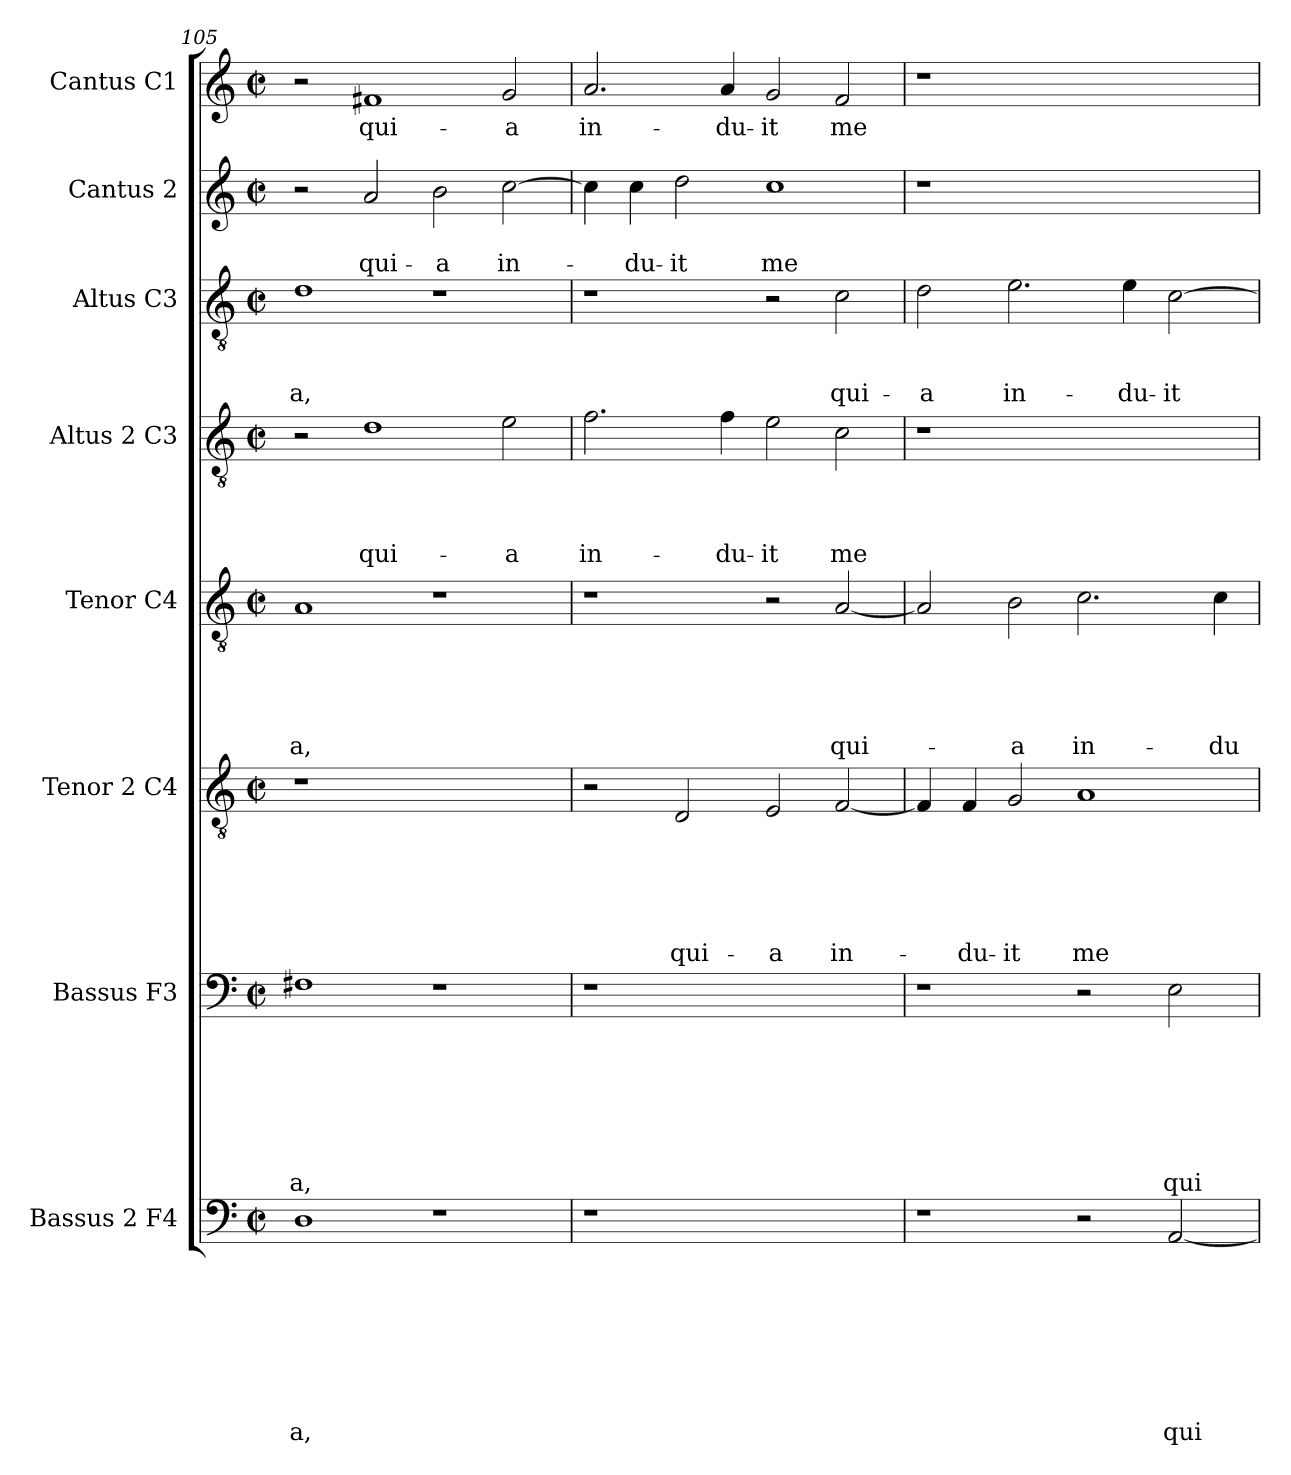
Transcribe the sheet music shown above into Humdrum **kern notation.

**kern	**text	**text	**text	**text	**text	**text	**text	**text	**kern	**text	**text	**text	**text	**text	**text	**text	**kern	**text	**text	**text	**text	**text	**text	**kern	**text	**text	**text	**text	**text	**kern	**text	**text	**text	**text	**kern	**text	**text	**text	**kern	**text	**text	**kern	**text
*part8	*part8	*part8	*part8	*part8	*part8	*part8	*part8	*part8	*part7	*part7	*part7	*part7	*part7	*part7	*part7	*part7	*part6	*part6	*part6	*part6	*part6	*part6	*part6	*part5	*part5	*part5	*part5	*part5	*part5	*part4	*part4	*part4	*part4	*part4	*part3	*part3	*part3	*part3	*part2	*part2	*part2	*part1	*part1
*staff8	*staff8	*staff8	*staff8	*staff8	*staff8	*staff8	*staff8	*staff8	*staff7	*staff7	*staff7	*staff7	*staff7	*staff7	*staff7	*staff7	*staff6	*staff6	*staff6	*staff6	*staff6	*staff6	*staff6	*staff5	*staff5	*staff5	*staff5	*staff5	*staff5	*staff4	*staff4	*staff4	*staff4	*staff4	*staff3	*staff3	*staff3	*staff3	*staff2	*staff2	*staff2	*staff1	*staff1
*I"Bassus 2 F4	*	*	*	*	*	*	*	*	*I"Bassus F3	*	*	*	*	*	*	*	*I"Tenor 2 C4	*	*	*	*	*	*	*I"Tenor C4	*	*	*	*	*	*I"Altus 2 C3	*	*	*	*	*I"Altus C3	*	*	*	*I"Cantus 2	*	*	*I"Cantus C1	*
*I'B2	*	*	*	*	*	*	*	*	*I'B	*	*	*	*	*	*	*	*I'T2	*	*	*	*	*	*	*I'T	*	*	*	*	*	*I'A2	*	*	*	*	*I'A	*	*	*	*I'C2	*	*	*I'C	*
*clefF4	*	*	*	*	*	*	*	*	*clefF4	*	*	*	*	*	*	*	*clefGv2	*	*	*	*	*	*	*clefGv2	*	*	*	*	*	*clefGv2	*	*	*	*	*clefGv2	*	*	*	*clefG2	*	*	*clefG2	*
*k[]	*	*	*	*	*	*	*	*	*k[]	*	*	*	*	*	*	*	*k[]	*	*	*	*	*	*	*k[]	*	*	*	*	*	*k[]	*	*	*	*	*k[]	*	*	*	*k[]	*	*	*k[]	*
*C:	*	*	*	*	*	*	*	*	*C:	*	*	*	*	*	*	*	*C:	*	*	*	*	*	*	*C:	*	*	*	*	*	*C:	*	*	*	*	*C:	*	*	*	*C:	*	*	*C:	*
*M2/2	*	*	*	*	*	*	*	*	*M2/2	*	*	*	*	*	*	*	*M2/2	*	*	*	*	*	*	*M2/2	*	*	*	*	*	*M2/2	*	*	*	*	*M2/2	*	*	*	*M2/2	*	*	*M2/2	*
*met(c|)	*	*	*	*	*	*	*	*	*met(c|)	*	*	*	*	*	*	*	*met(c|)	*	*	*	*	*	*	*met(c|)	*	*	*	*	*	*met(c|)	*	*	*	*	*met(c|)	*	*	*	*met(c|)	*	*	*met(c|)	*
=105	=105	=105	=105	=105	=105	=105	=105	=105	=105	=105	=105	=105	=105	=105	=105	=105	=105	=105	=105	=105	=105	=105	=105	=105	=105	=105	=105	=105	=105	=105	=105	=105	=105	=105	=105	=105	=105	=105	=105	=105	=105	=105	=105
!	!	!	!	!	!	!	!	!LO:LY:b	!	!	!	!	!	!	!	!LO:LY:b	!	!	!	!	!	!	!	!	!	!	!	!	!LO:LY:b	!	!	!	!	!	!	!	!	!LO:LY:b	!	!	!	!	!
1D	.	.	.	.	.	.	.	-a,	1F#X	.	.	.	.	.	.	-a,	1r	.	.	.	.	.	.	1A	.	.	.	.	-a,	2r	.	.	.	.	1d	.	.	-a,	2r	.	.	2r	.
!	!	!	!	!	!	!	!	!	!	!	!	!	!	!	!	!	!	!	!	!	!	!	!	!	!	!	!	!	!	!	!	!	!	!LO:LY:b	!	!	!	!	!	!	!LO:LY:b	!	!LO:LY:b
.	.	.	.	.	.	.	.	.	.	.	.	.	.	.	.	.	.	.	.	.	.	.	.	.	.	.	.	.	.	1d	.	.	.	qui-	.	.	.	.	2a/	.	qui-	1f#X	qui-
!	!	!	!	!	!	!	!	!	!	!	!	!	!	!	!	!	!	!	!	!	!	!	!	!	!	!	!	!	!	!	!	!	!	!	!	!	!	!	!	!	!LO:LY:b	!	!
1r	.	.	.	.	.	.	.	.	1r	.	.	.	.	.	.	.	1ryy	.	.	.	.	.	.	1r	.	.	.	.	.	.	.	.	.	.	1r	.	.	.	2b\	.	-a	.	.
!	!	!	!	!	!	!	!	!	!	!	!	!	!	!	!	!	!	!	!	!	!	!	!	!	!	!	!	!	!	!	!	!	!	!LO:LY:b	!	!	!	!	!	!	!LO:LY:b	!	!LO:LY:b
.	.	.	.	.	.	.	.	.	.	.	.	.	.	.	.	.	.	.	.	.	.	.	.	.	.	.	.	.	.	2e\	.	.	.	-a	.	.	.	.	[2cc\	.	in-	2g/	-a
!!LO:LB:g=z
=106	=106	=106	=106	=106	=106	=106	=106	=106	=106	=106	=106	=106	=106	=106	=106	=106	=106	=106	=106	=106	=106	=106	=106	=106	=106	=106	=106	=106	=106	=106	=106	=106	=106	=106	=106	=106	=106	=106	=106	=106	=106	=106	=106
!	!	!	!	!	!	!	!	!	!	!	!	!	!	!	!	!	!	!	!	!	!	!	!	!	!	!	!	!	!	!	!	!	!	!LO:LY:b	!	!	!	!	!	!	!	!	!LO:LY:b
1r	.	.	.	.	.	.	.	.	1r	.	.	.	.	.	.	.	2r	.	.	.	.	.	.	1r	.	.	.	.	.	2.f\	.	.	.	in-	1r	.	.	.	4cc\]	.	.	2.a/	in-
!	!	!	!	!	!	!	!	!	!	!	!	!	!	!	!	!	!	!	!	!	!	!	!	!	!	!	!	!	!	!	!	!	!	!	!	!	!	!	!	!	!LO:LY:b	!	!
.	.	.	.	.	.	.	.	.	.	.	.	.	.	.	.	.	.	.	.	.	.	.	.	.	.	.	.	.	.	.	.	.	.	.	.	.	.	.	4cc\	.	-du-	.	.
!	!	!	!	!	!	!	!	!	!	!	!	!	!	!	!	!	!	!	!	!	!	!	!LO:LY:b	!	!	!	!	!	!	!	!	!	!	!	!	!	!	!	!	!	!LO:LY:b	!	!
.	.	.	.	.	.	.	.	.	.	.	.	.	.	.	.	.	2D/	.	.	.	.	.	qui-	.	.	.	.	.	.	.	.	.	.	.	.	.	.	.	2dd\	.	-it	.	.
!	!	!	!	!	!	!	!	!	!	!	!	!	!	!	!	!	!	!	!	!	!	!	!	!	!	!	!	!	!	!	!	!	!	!LO:LY:b	!	!	!	!	!	!	!	!	!LO:LY:b
.	.	.	.	.	.	.	.	.	.	.	.	.	.	.	.	.	.	.	.	.	.	.	.	.	.	.	.	.	.	4f\	.	.	.	-du-	.	.	.	.	.	.	.	4a/	-du-
!	!	!	!	!	!	!	!	!	!	!	!	!	!	!	!	!	!	!	!	!	!	!	!LO:LY:b	!	!	!	!	!	!	!	!	!	!	!LO:LY:b	!	!	!	!	!	!	!LO:LY:b	!	!LO:LY:b
1ryy	.	.	.	.	.	.	.	.	1ryy	.	.	.	.	.	.	.	2E/	.	.	.	.	.	-a	2r	.	.	.	.	.	2e\	.	.	.	-it	2r	.	.	.	1cc	.	me	2g/	-it
!	!	!	!	!	!	!	!	!	!	!	!	!	!	!	!	!	!	!	!	!	!	!	!LO:LY:b	!	!	!	!	!	!LO:LY:b	!	!	!	!	!LO:LY:b	!	!	!	!LO:LY:b	!	!	!	!	!LO:LY:b
.	.	.	.	.	.	.	.	.	.	.	.	.	.	.	.	.	[2F/	.	.	.	.	.	in-	[2A/	.	.	.	.	qui-	2c\	.	.	.	me	2c\	.	.	qui-	.	.	.	2f/	me
=107	=107	=107	=107	=107	=107	=107	=107	=107	=107	=107	=107	=107	=107	=107	=107	=107	=107	=107	=107	=107	=107	=107	=107	=107	=107	=107	=107	=107	=107	=107	=107	=107	=107	=107	=107	=107	=107	=107	=107	=107	=107	=107	=107
!	!	!	!	!	!	!	!	!	!	!	!	!	!	!	!	!	!	!	!	!	!	!	!	!	!	!	!	!	!	!	!	!	!	!	!	!	!	!LO:LY:b	!	!	!	!	!
1r	.	.	.	.	.	.	.	.	1r	.	.	.	.	.	.	.	4F/]	.	.	.	.	.	.	2A/]	.	.	.	.	.	1r	.	.	.	.	2d\	.	.	-a	1r	.	.	1r	.
!	!	!	!	!	!	!	!	!	!	!	!	!	!	!	!	!	!	!	!	!	!	!	!LO:LY:b	!	!	!	!	!	!	!	!	!	!	!	!	!	!	!	!	!	!	!	!
.	.	.	.	.	.	.	.	.	.	.	.	.	.	.	.	.	4F/	.	.	.	.	.	-du-	.	.	.	.	.	.	.	.	.	.	.	.	.	.	.	.	.	.	.	.
!	!	!	!	!	!	!	!	!	!	!	!	!	!	!	!	!	!	!	!	!	!	!	!LO:LY:b	!	!	!	!	!	!LO:LY:b	!	!	!	!	!	!	!	!	!LO:LY:b	!	!	!	!	!
.	.	.	.	.	.	.	.	.	.	.	.	.	.	.	.	.	2G/	.	.	.	.	.	-it	2B\	.	.	.	.	-a	.	.	.	.	.	2.e\	.	.	in-	.	.	.	.	.
!	!	!	!	!	!	!	!	!	!	!	!	!	!	!	!	!	!	!	!	!	!	!	!LO:LY:b	!	!	!	!	!	!LO:LY:b	!	!	!	!	!	!	!	!	!	!	!	!	!	!
2r	.	.	.	.	.	.	.	.	2r	.	.	.	.	.	.	.	1A	.	.	.	.	.	me	2.c\	.	.	.	.	in-	1ryy	.	.	.	.	.	.	.	.	1ryy	.	.	1ryy	.
!	!	!	!	!	!	!	!	!	!	!	!	!	!	!	!	!	!	!	!	!	!	!	!	!	!	!	!	!	!	!	!	!	!	!	!	!	!	!LO:LY:b	!	!	!	!	!
.	.	.	.	.	.	.	.	.	.	.	.	.	.	.	.	.	.	.	.	.	.	.	.	.	.	.	.	.	.	.	.	.	.	.	4e\	.	.	-du-	.	.	.	.	.
!	!	!	!	!	!	!	!	!LO:LY:b	!	!	!	!	!	!	!	!LO:LY:b	!	!	!	!	!	!	!	!	!	!	!	!	!	!	!	!	!	!	!	!	!	!LO:LY:b	!	!	!	!	!
[2AA/	.	.	.	.	.	.	.	qui-	2E\	.	.	.	.	.	.	qui-	.	.	.	.	.	.	.	.	.	.	.	.	.	.	.	.	.	.	[2c\	.	.	-it	.	.	.	.	.
!	!	!	!	!	!	!	!	!	!	!	!	!	!	!	!	!	!	!	!	!	!	!	!	!	!	!	!	!	!LO:LY:b	!	!	!	!	!	!	!	!	!	!	!	!	!	!
.	.	.	.	.	.	.	.	.	.	.	.	.	.	.	.	.	.	.	.	.	.	.	.	4c\	.	.	.	.	-du-	.	.	.	.	.	.	.	.	.	.	.	.	.	.
=	=	=	=	=	=	=	=	=	=	=	=	=	=	=	=	=	=	=	=	=	=	=	=	=	=	=	=	=	=	=	=	=	=	=	=	=	=	=	=	=	=	=	=
*-	*-	*-	*-	*-	*-	*-	*-	*-	*-	*-	*-	*-	*-	*-	*-	*-	*-	*-	*-	*-	*-	*-	*-	*-	*-	*-	*-	*-	*-	*-	*-	*-	*-	*-	*-	*-	*-	*-	*-	*-	*-	*-	*-
